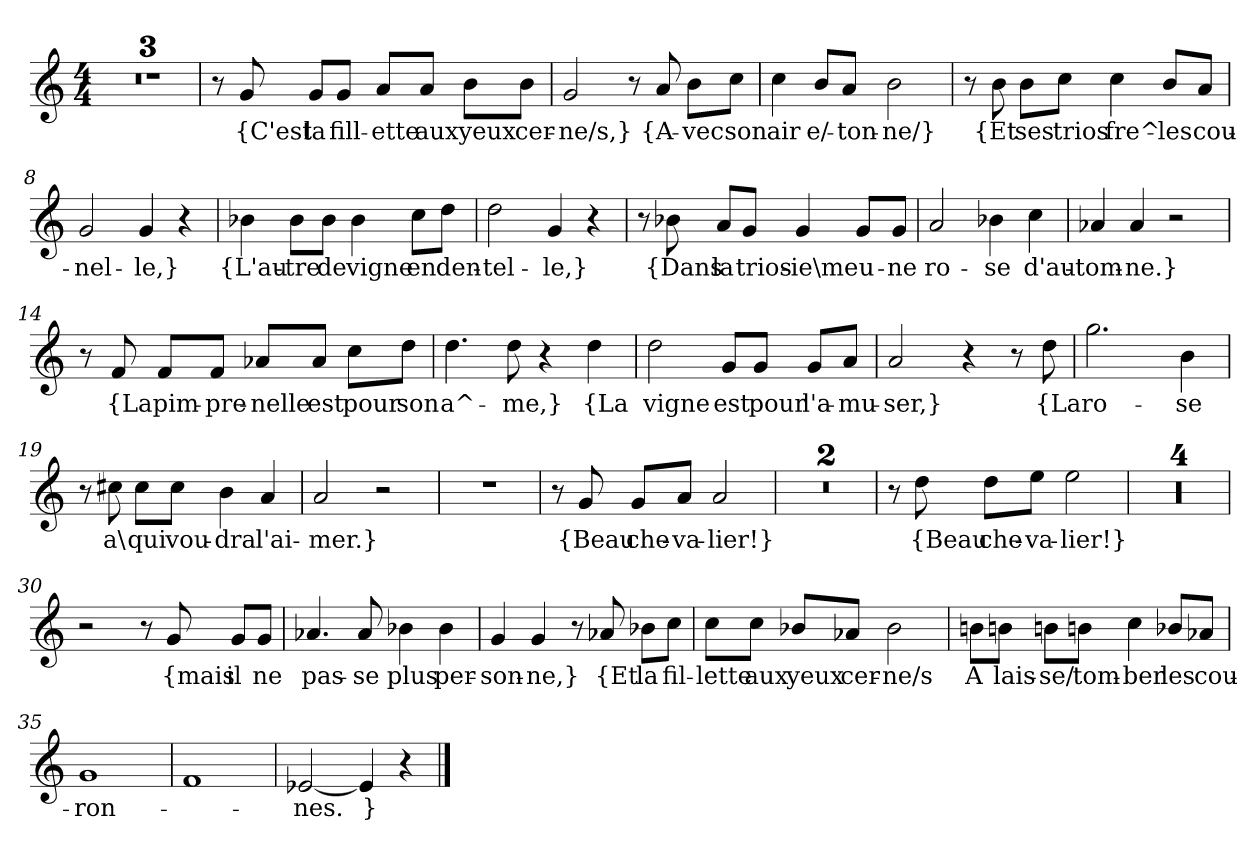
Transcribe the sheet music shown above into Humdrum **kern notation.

**kern	**text
*part1	*part1
*staff1	*staff1
*clefG2	*
*k[]	*
*M4/4	*
=1	=1
1r	.
=2	=2
1r	.
=3	=3
1r	.
=4	=4
8r	.
8g	{C'est
8g/L	la
8g/J	fill-
8a/L	-ette
8a/J	aux
8b\L	yeux
8b\J	cer-
=5	=5
2g	-ne/s,}
8r	.
8a	{A-
8b\L	-vec
8cc\J	son
=6	=6
4cc	air
8b/L	e/-
8a/J	-ton-
2b	-ne/}
=7	=7
8r	.
8b	{Et
8b\L	ses
8cc\J	trios
4cc	fre^-
8b/L	-les
8a/J	cou-
=8	=8
2g	-nel-
4g	-le,}
4r	.
=9	=9
4b-X	{L'au-
8b-\L	-tre
8b-\J	de
4b-	vigne
8cc\L	en
8dd\J	den-
=10	=10
2dd	-tel-
4g	-le,}
4r	.
=11	=11
8r	.
8b-X	{Dans
8a/L	la
8g/J	trios-
4g	ie\me
8g/L	u-
8g/J	-ne
=12	=12
2a	ro-
4b-X	-se
4cc	d'au-
=13	=13
4a-X	-tom-
4a-	-ne.}
2r	.
=14	=14
8r	.
8f	{La
8f/L	pim-
8f/J	-pre-
8a-X/L	-nelle
8a-/J	est
8cc\L	pour
8dd\J	son
=15	=15
4.dd	a^-
8dd	-me,}
4r	.
4dd	{La
=16	=16
2dd	vigne
8g/L	est
8g/J	pour
8g/L	l'a-
8a/J	-mu-
=17	=17
2a	-ser,}
4r	.
8r	.
8dd	{La
=18	=18
2.gg	ro-
4b	-se
=19	=19
8r	.
8cc#X	a\
8cc#\L	qui
8cc#\J	vou-
4b	-dra
4a	l'ai-
=20	=20
2a	-mer.}
2r	.
=21	=21
1r	.
=22	=22
8r	.
8g	{Beau
8g/L	che-
8a/J	-va-
2a	-lier!}
=23	=23
1r	.
=24	=24
1r	.
=25	=25
8r	.
8dd	{Beau
8dd\L	che-
8ee\J	-va-
2ee	-lier!}
=26	=26
1r	.
=27	=27
1r	.
=28	=28
1r	.
=29	=29
1r	.
=30	=30
2r	.
8r	.
8g	{mais
8g/L	il
8g/J	ne
=31	=31
4.a-X	pas-
8a-	-se
4b-X	plus
4b-	per-
=32	=32
4g	-son-
4g	-ne,}
8r	.
8a-X	{Et
8b-X\L	la
8cc\J	fil-
=33	=33
8cc\L	-lette
8cc\J	aux
8b-X/L	yeux
8a-X/J	cer-
2b-	ne/s
=34	=34
8bn\L	A
8bn\J	lais-
8bn\L	-se/
8bn\J	tom-
4cc	-ber
8b-X/L	les
8a-X/J	cou-
=35	=35
1g	-ron-
=36	=36
1f	.
=37	=37
[2e-X	-nes.
4e-]	}
4r	.
==	==
*-	*-
